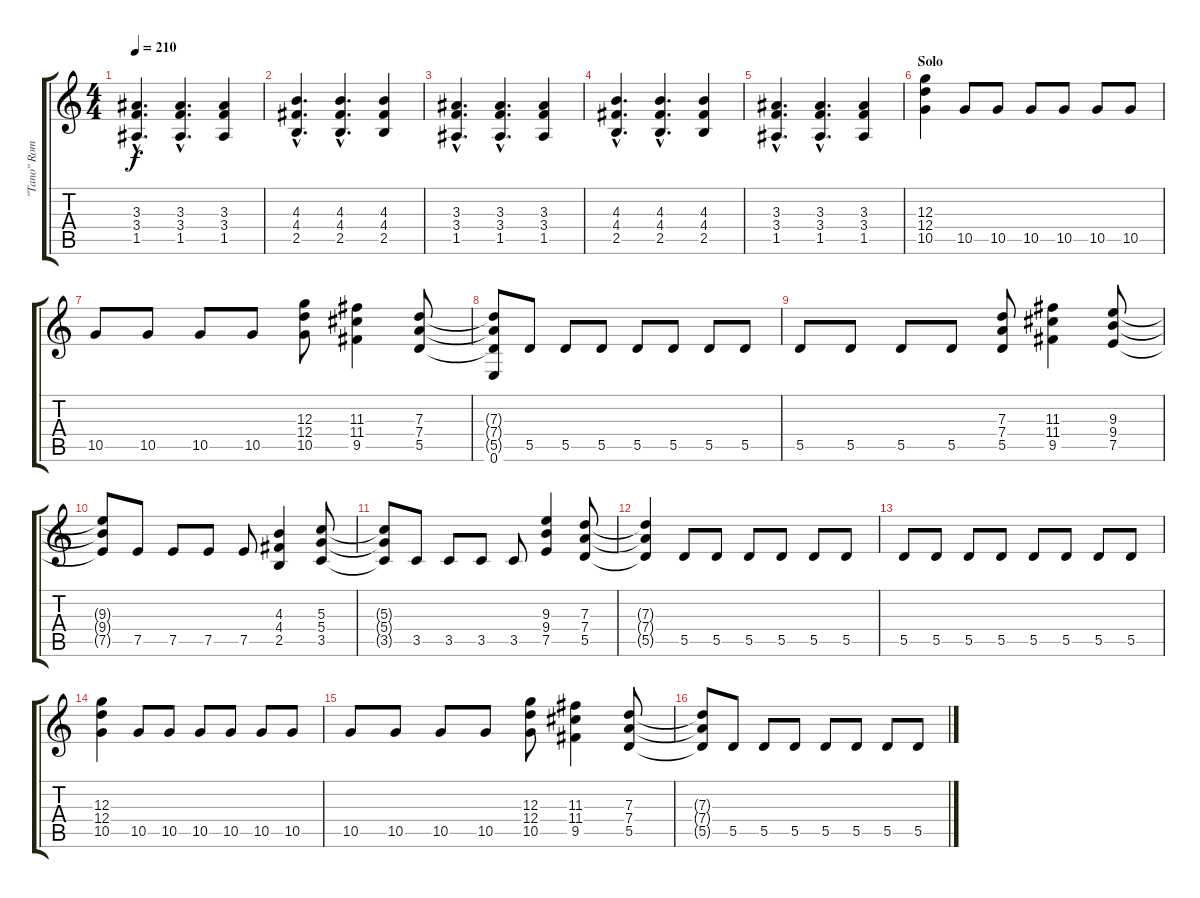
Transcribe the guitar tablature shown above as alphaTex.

\track ("\"Tano\" Romano" "\"Tano\" Rom") {instrument distortionguitar}
\staff {score tabs}
\tuning (E4 B3 G3 D3 A2 E2) {hide}
\ts (4 4)
\tempo 210
\clef g2
\ks c
(3.3{hac} 3.4{hac} 1.5{hac}).4{d dy f} (3.3{hac} 3.4{hac} 1.5{hac}).4{d} (3.3 3.4 1.5).4 |
(4.3{hac} 4.4{hac} 2.5{hac}).4{d} (4.3{hac} 4.4{hac} 2.5{hac}).4{d} (4.3 4.4 2.5).4 |
(3.3{hac} 3.4{hac} 1.5{hac}).4{d} (3.3{hac} 3.4{hac} 1.5{hac}).4{d} (3.3 3.4 1.5).4 |
(4.3{hac} 4.4{hac} 2.5{hac}).4{d} (4.3{hac} 4.4{hac} 2.5{hac}).4{d} (4.3 4.4 2.5).4 |
(3.3{hac} 3.4{hac} 1.5{hac}).4{d} (3.3{hac} 3.4{hac} 1.5{hac}).4{d} (3.3 3.4 1.5).4 |
\section ("" "Solo")
(12.3 12.4 10.5).4 10.5.8 10.5.8 10.5.8 10.5.8 10.5.8 10.5.8 |
10.5.8 10.5.8 10.5.8 10.5.8 (12.3 12.4 10.5).8 (11.3 11.4 9.5).4 (7.3 7.4 5.5).8 |
(7.3{t} 7.4{t} 5.5{t} 0.6).8 5.5.8 5.5.8 5.5.8 5.5.8 5.5.8 5.5.8 5.5.8 |
5.5.8 5.5.8 5.5.8 5.5.8 (7.3 7.4 5.5).8 (11.3 11.4 9.5).4 (9.3 9.4 7.5).8 |
(9.3{t} 9.4{t} 7.5{t}).8 7.5.8 7.5.8 7.5.8 7.5.8 (4.3 4.4 2.5).4 (5.3 5.4 3.5).8 |
(5.3{t} 5.4{t} 3.5{t}).8 3.5.8 3.5.8 3.5.8 3.5.8 (9.3 9.4 7.5).4 (7.3 7.4 5.5).8 |
(7.3{t} 7.4{t} 5.5{t}).4 5.5.8 5.5.8 5.5.8 5.5.8 5.5.8 5.5.8 |
5.5.8 5.5.8 5.5.8 5.5.8 5.5.8 5.5.8 5.5.8 5.5.8 |
(12.3 12.4 10.5).4 10.5.8 10.5.8 10.5.8 10.5.8 10.5.8 10.5.8 |
10.5.8 10.5.8 10.5.8 10.5.8 (12.3 12.4 10.5).8 (11.3 11.4 9.5).4 (7.3 7.4 5.5).8 |
(7.3{t} 7.4{t} 5.5{t}).8 5.5.8 5.5.8 5.5.8 5.5.8 5.5.8 5.5.8 5.5.8
